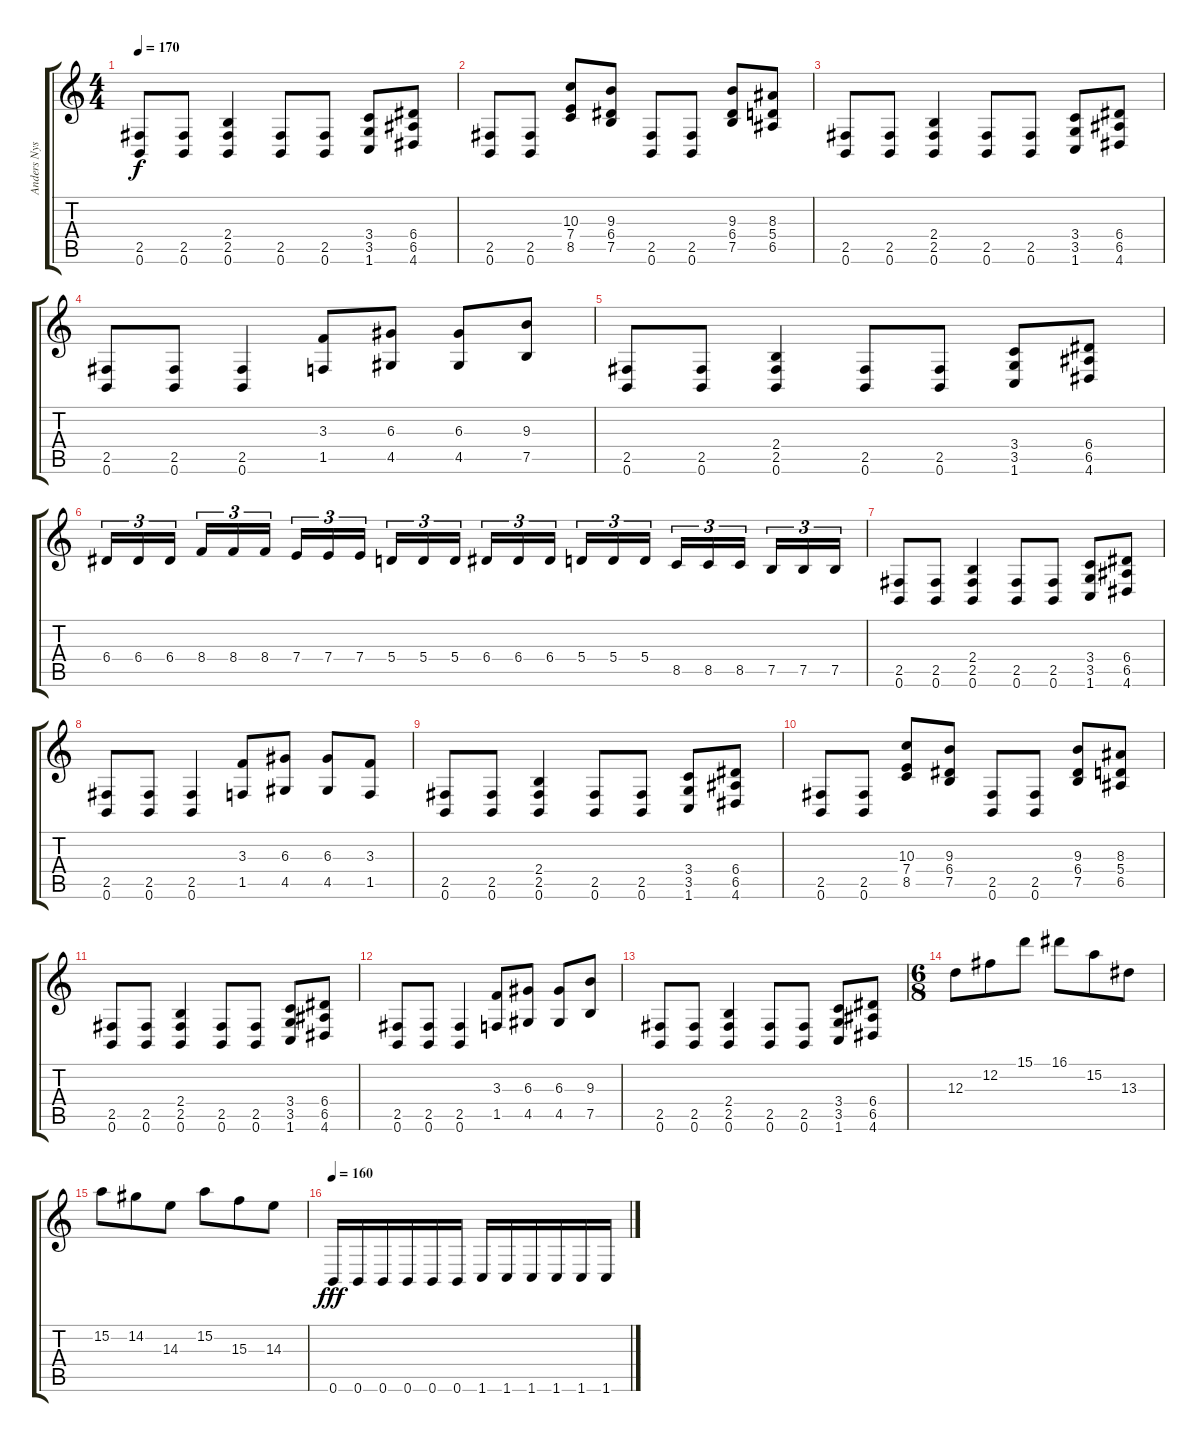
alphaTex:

\track ("Anders Nystrom" "Anders Nys") {instrument distortionguitar}
\staff {score tabs}
\tuning (B3 Gb3 D3 A2 E2 B1) {hide}
\ts (4 4)
\tempo 170
\clef g2
\ks c
(2.5 0.6).8{dy f} (2.5 0.6).8 (2.4 2.5 0.6).4 (2.5 0.6).8 (2.5 0.6).8 (3.4 3.5 1.6).8 (6.4 6.5 4.6).8 |
(2.5 0.6).8 (2.5 0.6).8 (10.3 7.4 8.5).8 (9.3 6.4 7.5).8 (2.5 0.6).8 (2.5 0.6).8 (9.3 6.4 7.5).8 (8.3 5.4 6.5).8 |
(2.5 0.6).8 (2.5 0.6).8 (2.4 2.5 0.6).4 (2.5 0.6).8 (2.5 0.6).8 (3.4 3.5 1.6).8 (6.4 6.5 4.6).8 |
(2.5 0.6).8 (2.5 0.6).8 (2.5 0.6).4 (3.3 1.5).8 (6.3 4.5).8 (6.3 4.5).8 (9.3 7.5).8 |
(2.5 0.6).8 (2.5 0.6).8 (2.4 2.5 0.6).4 (2.5 0.6).8 (2.5 0.6).8 (3.4 3.5 1.6).8 (6.4 6.5 4.6).8 |
6.4.16{tu (3 2)} 6.4.16{tu (3 2)} 6.4.16{tu (3 2) beam splitsecondary} 8.4.16{tu (3 2)} 8.4.16{tu (3 2)} 8.4.16{tu (3 2)} 7.4.16{tu (3 2)} 7.4.16{tu (3 2)} 7.4.16{tu (3 2) beam splitsecondary} 5.4.16{tu (3 2)} 5.4.16{tu (3 2)} 5.4.16{tu (3 2)} 6.4.16{tu (3 2)} 6.4.16{tu (3 2)} 6.4.16{tu (3 2) beam splitsecondary} 5.4.16{tu (3 2)} 5.4.16{tu (3 2)} 5.4.16{tu (3 2)} 8.5.16{tu (3 2)} 8.5.16{tu (3 2)} 8.5.16{tu (3 2) beam splitsecondary} 7.5.16{tu (3 2)} 7.5.16{tu (3 2)} 7.5.16{tu (3 2)} |
(2.5 0.6).8 (2.5 0.6).8 (2.4 2.5 0.6).4 (2.5 0.6).8 (2.5 0.6).8 (3.4 3.5 1.6).8 (6.4 6.5 4.6).8 |
(2.5 0.6).8 (2.5 0.6).8 (2.5 0.6).4 (3.3 1.5).8 (6.3 4.5).8 (6.3 4.5).8 (3.3 1.5).8 |
(2.5 0.6).8 (2.5 0.6).8 (2.4 2.5 0.6).4 (2.5 0.6).8 (2.5 0.6).8 (3.4 3.5 1.6).8 (6.4 6.5 4.6).8 |
(2.5 0.6).8 (2.5 0.6).8 (10.3 7.4 8.5).8 (9.3 6.4 7.5).8 (2.5 0.6).8 (2.5 0.6).8 (9.3 6.4 7.5).8 (8.3 5.4 6.5).8 |
(2.5 0.6).8 (2.5 0.6).8 (2.4 2.5 0.6).4 (2.5 0.6).8 (2.5 0.6).8 (3.4 3.5 1.6).8 (6.4 6.5 4.6).8 |
(2.5 0.6).8 (2.5 0.6).8 (2.5 0.6).4 (3.3 1.5).8 (6.3 4.5).8 (6.3 4.5).8 (9.3 7.5).8 |
(2.5 0.6).8 (2.5 0.6).8 (2.4 2.5 0.6).4 (2.5 0.6).8 (2.5 0.6).8 (3.4 3.5 1.6).8 (6.4 6.5 4.6).8 |
\ts (6 8)
12.3.8 12.2.8 15.1.8 16.1.8 15.2.8 13.3.8 |
15.2.8 14.2.8 14.3.8 15.2.8 15.3.8 14.3.8 |
\tempo 160
0.6.16{dy fff} 0.6.16 0.6.16 0.6.16 0.6.16 0.6.16 1.6.16 1.6.16 1.6.16 1.6.16 1.6.16 1.6.16
